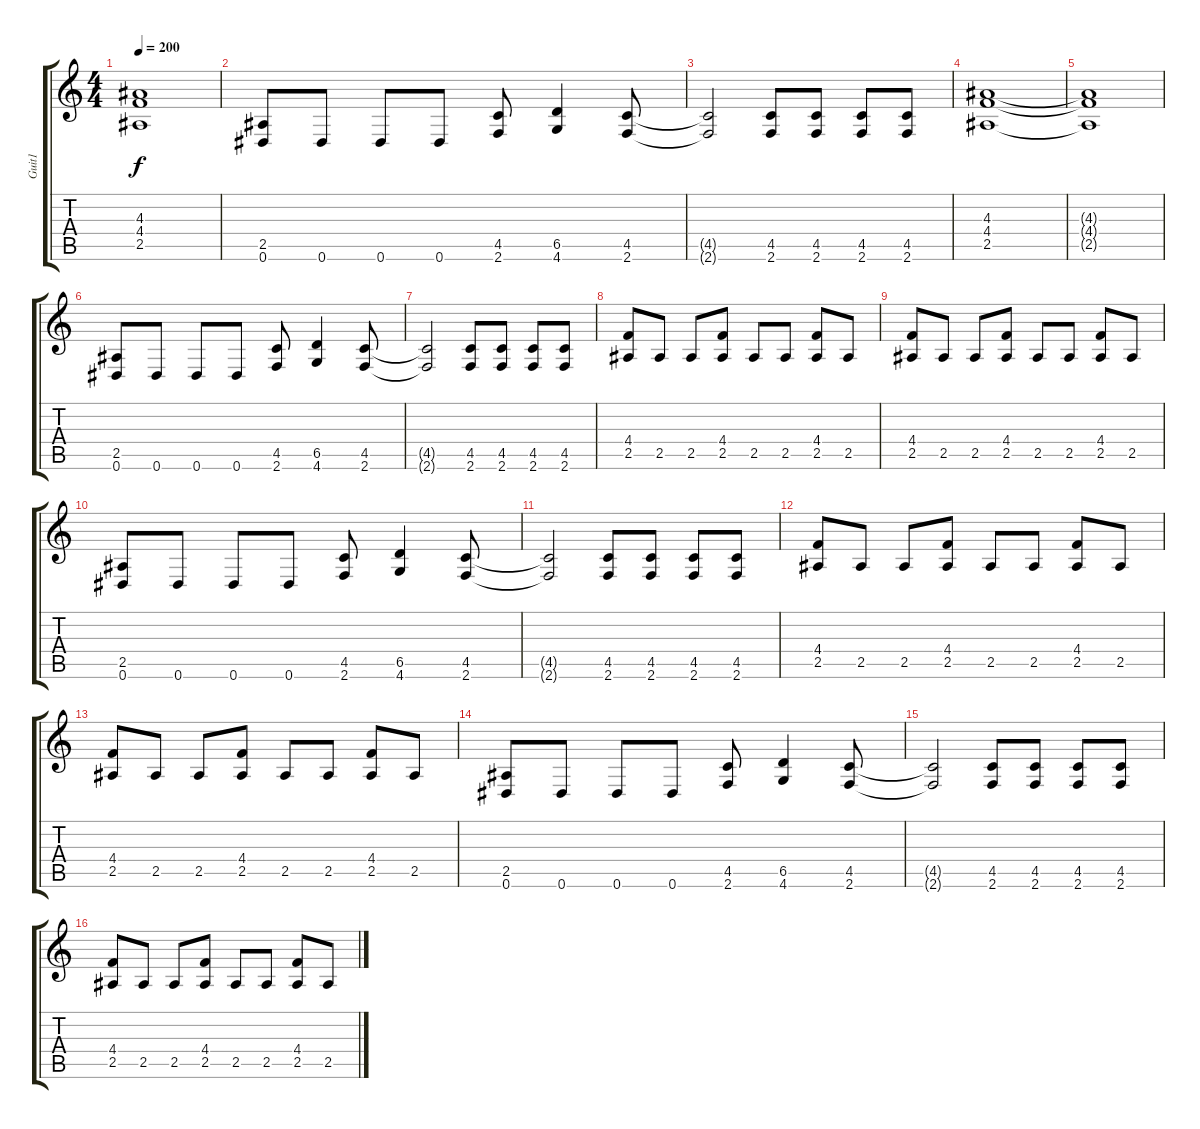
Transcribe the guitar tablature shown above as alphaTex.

\track ("Guit1" "Guit1") {instrument distortionguitar}
\staff {score tabs}
\tuning (Eb4 Bb3 Gb3 Db3 Ab2 Eb2) {hide}
\ts (4 4)
\tempo 200
\clef g2
\ks c
(4.3{t} 4.4{t} 2.5{t}).1{dy f} |
(2.5 0.6).8 0.6.8 0.6.8 0.6.8 (4.5 2.6).8 (6.5 4.6).4 (4.5 2.6).8 |
(4.5{t} 2.6{t}).2 (4.5 2.6).8 (4.5 2.6).8 (4.5 2.6).8 (4.5 2.6).8 |
(4.3 4.4 2.5).1 |
(4.3{t} 4.4{t} 2.5{t}).1 |
(2.5 0.6).8 0.6.8 0.6.8 0.6.8 (4.5 2.6).8 (6.5 4.6).4 (4.5 2.6).8 |
(4.5{t} 2.6{t}).2 (4.5 2.6).8 (4.5 2.6).8 (4.5 2.6).8 (4.5 2.6).8 |
(4.4 2.5).8 2.5.8 2.5.8 (4.4 2.5).8 2.5.8 2.5.8 (4.4 2.5).8 2.5.8 |
(4.4 2.5).8 2.5.8 2.5.8 (4.4 2.5).8 2.5.8 2.5.8 (4.4 2.5).8 2.5.8 |
(2.5 0.6).8 0.6.8 0.6.8 0.6.8 (4.5 2.6).8 (6.5 4.6).4 (4.5 2.6).8 |
(4.5{t} 2.6{t}).2 (4.5 2.6).8 (4.5 2.6).8 (4.5 2.6).8 (4.5 2.6).8 |
(4.4 2.5).8 2.5.8 2.5.8 (4.4 2.5).8 2.5.8 2.5.8 (4.4 2.5).8 2.5.8 |
(4.4 2.5).8 2.5.8 2.5.8 (4.4 2.5).8 2.5.8 2.5.8 (4.4 2.5).8 2.5.8 |
(2.5 0.6).8 0.6.8 0.6.8 0.6.8 (4.5 2.6).8 (6.5 4.6).4 (4.5 2.6).8 |
(4.5{t} 2.6{t}).2 (4.5 2.6).8 (4.5 2.6).8 (4.5 2.6).8 (4.5 2.6).8 |
(4.4 2.5).8 2.5.8 2.5.8 (4.4 2.5).8 2.5.8 2.5.8 (4.4 2.5).8 2.5.8
